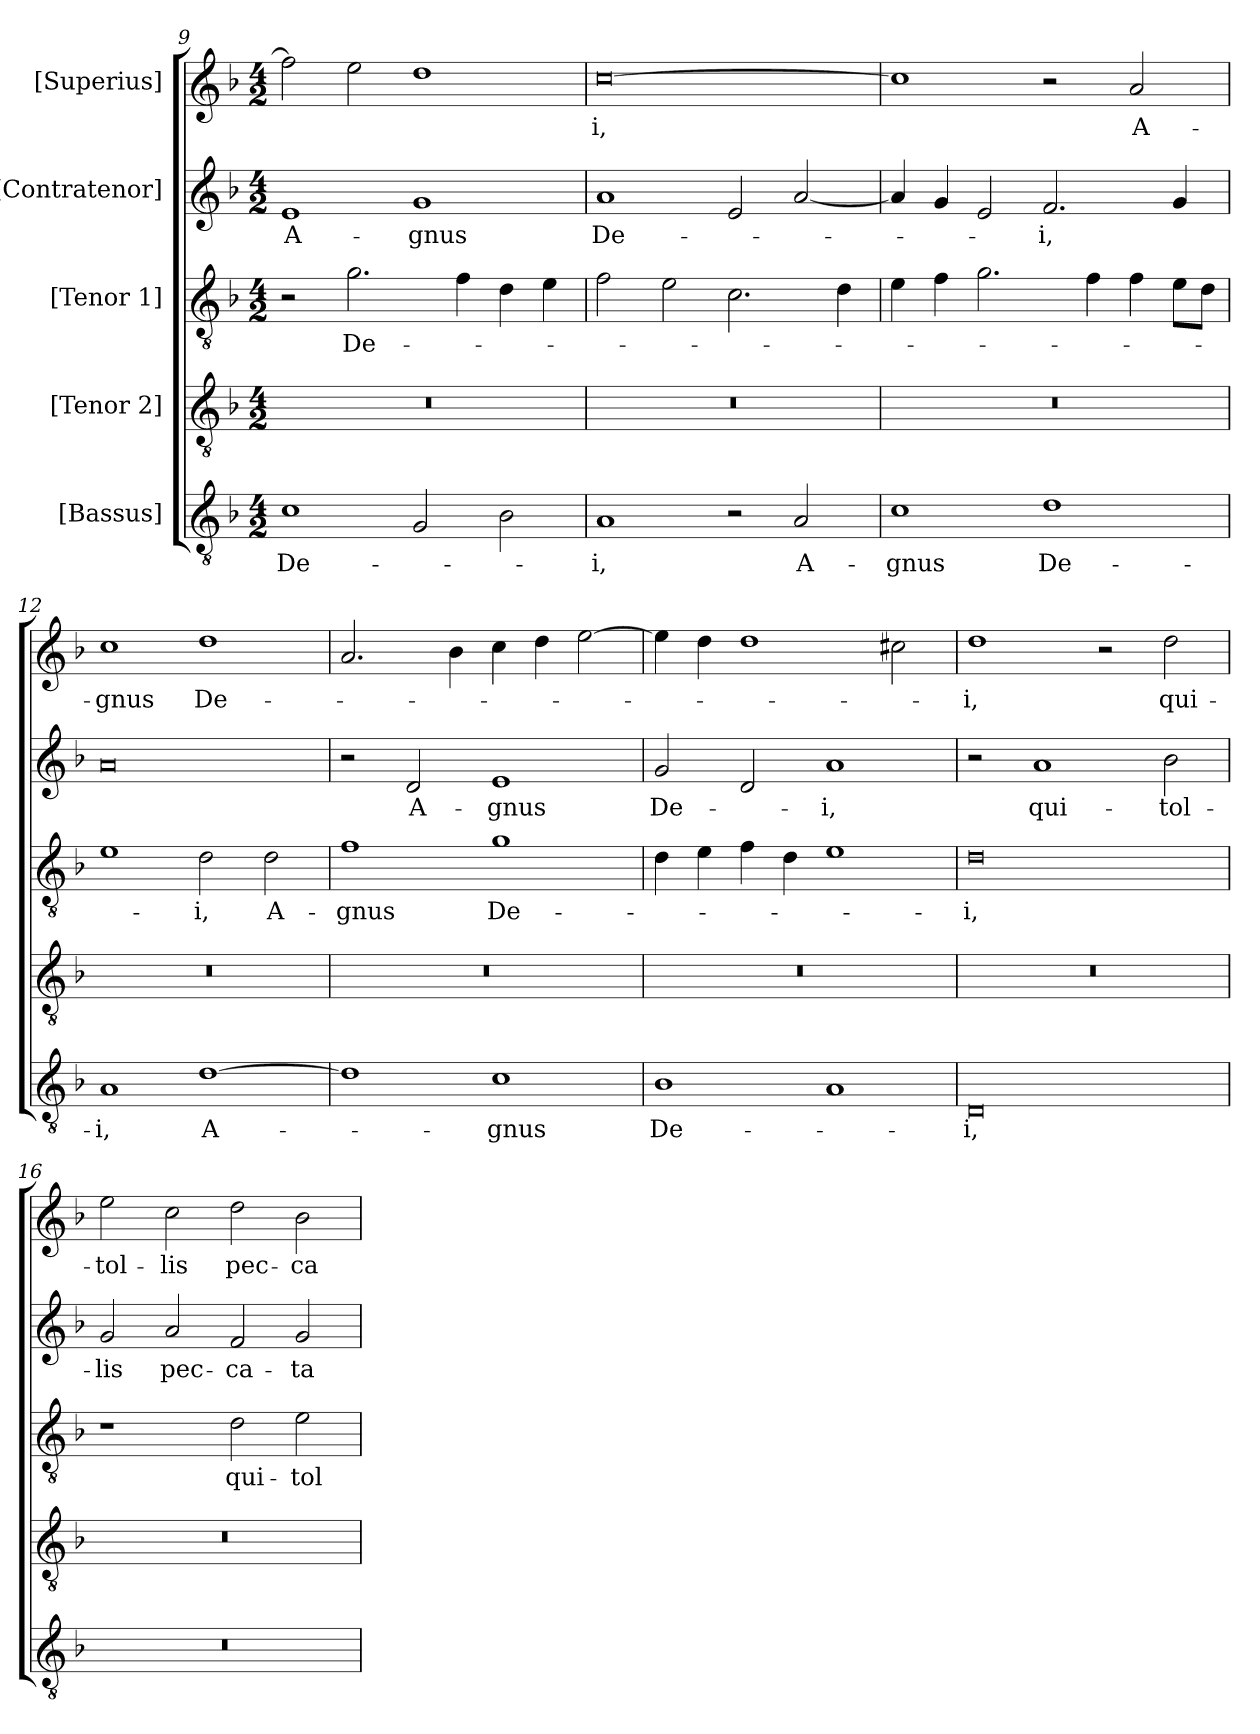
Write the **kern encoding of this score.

**kern	**text	**kern	**kern	**text	**kern	**text	**kern	**text
*part5	*part5	*part4	*part3	*part3	*part2	*part2	*part1	*part1
*staff5	*staff5	*staff4	*staff3	*staff3	*staff2	*staff2	*staff1	*staff1
*I"[Bassus]	*	*I"[Tenor 2]	*I"[Tenor 1]	*	*I"[Contratenor]	*	*I"[Superius]	*
*clefGv2	*	*clefGv2	*clefGv2	*	*clefG2	*	*clefG2	*
*k[b-]	*	*k[b-]	*k[b-]	*	*k[b-]	*	*k[b-]	*
*M4/2	*	*M4/2	*M4/2	*	*M4/2	*	*M4/2	*
=9	=9	=9	=9	=9	=9	=9	=9	=9
1c\	De-	0r	2r	.	1e/	A-	2ff\]	.
.	.	.	2.g\	De-	.	.	2ee\	.
2G/	.	.	.	.	1g/	-gnus	1dd\	.
.	.	.	4f\	.	.	.	.	.
2B-\	.	.	4d\	.	.	.	.	.
.	.	.	4e\	.	.	.	.	.
=10	=10	=10	=10	=10	=10	=10	=10	=10
1A/	-i,	0r	2f\	.	1a/	De-	[0cc\	-i,
.	.	.	2e\	.	.	.	.	.
2r	.	.	2.c\	.	2e/	.	.	.
2A/	A-	.	.	.	[2a/	.	.	.
.	.	.	4d\	.	.	.	.	.
=11	=11	=11	=11	=11	=11	=11	=11	=11
1c\	-gnus	0r	4e\	.	4a/]	.	1cc\]	.
.	.	.	4f\	.	4g/	.	.	.
.	.	.	2.g\	.	2e/	.	.	.
1d\	De-	.	.	.	2.f/	-i,	2r	.
.	.	.	4f\	.	.	.	.	.
.	.	.	4f\	.	.	.	2a/	A-
.	.	.	8e\L	.	4g/	.	.	.
.	.	.	8d\J	.	.	.	.	.
=12	=12	=12	=12	=12	=12	=12	=12	=12
1A/	-i,	0r	1e\	.	0a/	.	1cc\	-gnus
[1d\	A-	.	2d\	-i,	.	.	1dd\	De-
.	.	.	2d\	A-	.	.	.	.
=13	=13	=13	=13	=13	=13	=13	=13	=13
1d\]	.	0r	1f\	-gnus	2r	.	2.a/	.
.	.	.	.	.	2d/	A-	.	.
.	.	.	.	.	.	.	4b-\	.
1c\	-gnus	.	1g\	De-	1e/	-gnus	4cc\	.
.	.	.	.	.	.	.	4dd\	.
.	.	.	.	.	.	.	[2ee\	.
=14	=14	=14	=14	=14	=14	=14	=14	=14
1B-\	De-	0r	4d\	.	2g/	De-	4ee\]	.
.	.	.	4e\	.	.	.	4dd\	.
.	.	.	4f\	.	2d/	.	1dd\	.
.	.	.	4d\	.	.	.	.	.
1A/	.	.	1e\	.	1a/	-i,	.	.
.	.	.	.	.	.	.	2cc#X\	.
=15	=15	=15	=15	=15	=15	=15	=15	=15
0D/	-i,	0r	0d\	-i,	2r	.	1dd\	-i,
.	.	.	.	.	1a/	qui-	.	.
.	.	.	.	.	.	.	2r	.
.	.	.	.	.	2b-\	tol-	2dd\	qui-
=16	=16	=16	=16	=16	=16	=16	=16	=16
0r	.	0r	1r	.	2g/	-lis	2ee\	tol-
.	.	.	.	.	2a/	pec-	2cc\	-lis
.	.	.	2d\	qui-	2f/	-ca-	2dd\	pec-
.	.	.	2e\	tol-	2g/	-ta	2b-\	-ca-
=	=	=	=	=	=	=	=	=
*-	*-	*-	*-	*-	*-	*-	*-	*-
